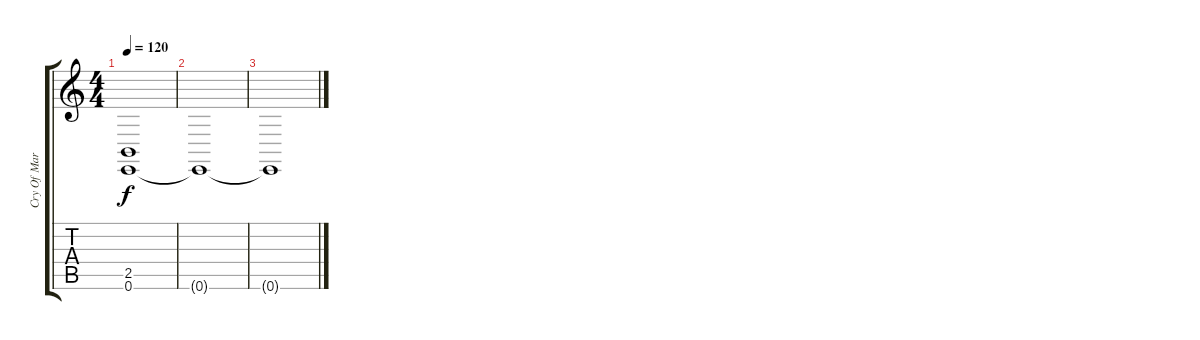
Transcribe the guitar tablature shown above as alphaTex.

\track ("Cry Of Martyrs : Church Organ" "Cry Of Mar") {instrument churchorgan}
\staff {score tabs}
\tuning (E4 B3 G3 D3 A2 E2) {hide}
\ts (4 4)
\tempo 120
\clef g2
\ks c
(2.5{t} 0.6{t}).1{dy f} |
0.6{t}.1{volume 0} |
0.6{t}.1
